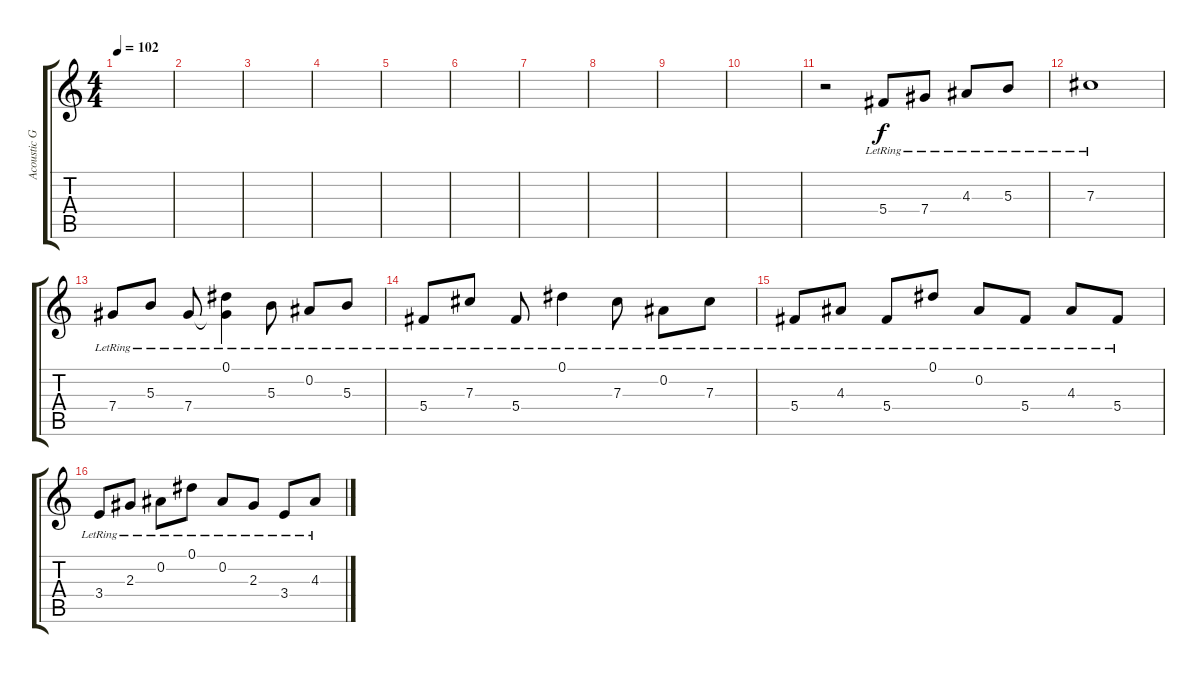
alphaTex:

\track ("Acoustic Guitar" "Acoustic G") {instrument acousticguitarsteel}
\staff {score tabs}
\tuning (Eb4 Bb3 Gb3 Db3 Ab2 Eb2) {hide}
\ts (4 4)
\tempo 102
\clef g2
\ks aminor
|
|
|
|
|
|
|
|
|
|
r.2 5.4{lr}.8 7.4{lr}.8 4.3{lr}.8 5.3{lr}.8 |
7.3{lr}.1 |
7.4{lr}.8 5.3{lr}.8 7.4{lr}.8 (0.1{lr} 7.4{t}).4 5.3{lr}.8 0.2{lr}.8 5.3{lr}.8 |
5.4{lr}.8 7.3{lr}.8 5.4{lr}.8 0.1{lr}.4 7.3{lr}.8 0.2{lr}.8 7.3{lr}.8 |
5.4{lr}.8 4.3{lr}.8 5.4{lr}.8 0.1{lr}.8 0.2{lr}.8 5.4{lr}.8 4.3{lr}.8 5.4{lr}.8 |
3.4{lr}.8 2.3{lr}.8 0.2{lr}.8 0.1{lr}.8 0.2{lr}.8 2.3{lr}.8 3.4{lr}.8 4.3{lr}.8
